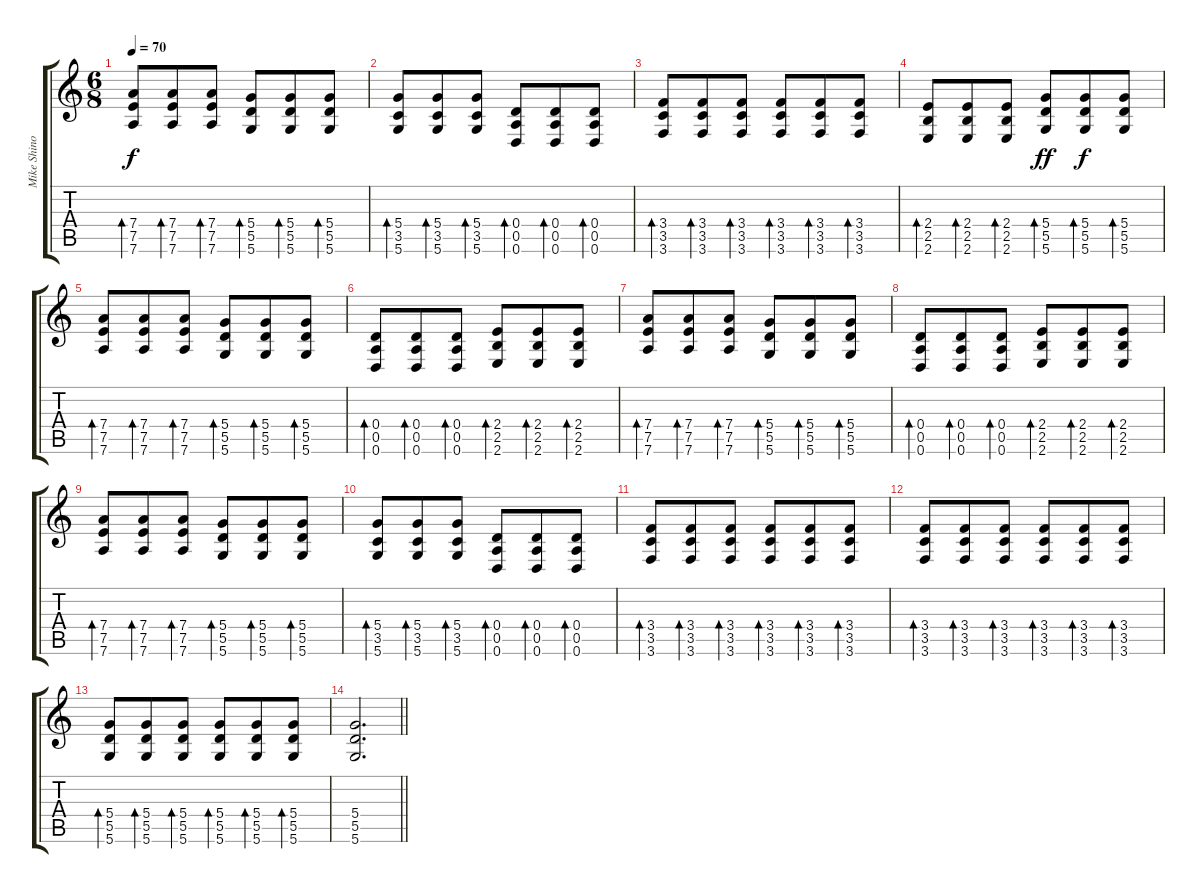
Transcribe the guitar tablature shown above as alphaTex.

\track ("Mike Shinoda [Gtr.1]" "Mike Shino") {instrument overdrivenguitar}
\staff {score tabs}
\tuning (E4 B3 G3 D3 A2 D2) {hide}
\ts (6 8)
\tempo 70
\clef g2
\ks c
(7.4 7.5 7.6).8{bd 60 dy f} (7.4 7.5 7.6).8{bd 60} (7.4 7.5 7.6).8{bd 60} (5.4 5.5 5.6).8{bd 60} (5.4 5.5 5.6).8{bd 60} (5.4 5.5 5.6).8{bd 60} |
(5.4 3.5 5.6).8{bd 60} (5.4 3.5 5.6).8{bd 60} (5.4 3.5 5.6).8{bd 60} (0.4 0.5 0.6).8{bd 60} (0.4 0.5 0.6).8{bd 60} (0.4 0.5 0.6).8{bd 60} |
(3.4 3.5 3.6).8{bd 60} (3.4 3.5 3.6).8{bd 60} (3.4 3.5 3.6).8{bd 60} (3.4 3.5 3.6).8{bd 60} (3.4 3.5 3.6).8{bd 60} (3.4 3.5 3.6).8{bd 60} |
(2.4 2.5 2.6).8{bd 60} (2.4 2.5 2.6).8{bd 60} (2.4 2.5 2.6).8{bd 60} (5.4 5.5 5.6).8{bd 60 dy ff} (5.4 5.5 5.6).8{bd 60 dy f} (5.4 5.5 5.6).8{bd 60} |
(7.4 7.5 7.6).8{bd 60} (7.4 7.5 7.6).8{bd 60} (7.4 7.5 7.6).8{bd 60} (5.4 5.5 5.6).8{bd 60} (5.4 5.5 5.6).8{bd 60} (5.4 5.5 5.6).8{bd 60} |
(0.4 0.5 0.6).8{bd 60} (0.4 0.5 0.6).8{bd 60} (0.4 0.5 0.6).8{bd 60} (2.4 2.5 2.6).8{bd 60} (2.4 2.5 2.6).8{bd 60} (2.4 2.5 2.6).8{bd 60} |
(7.4 7.5 7.6).8{bd 60} (7.4 7.5 7.6).8{bd 60} (7.4 7.5 7.6).8{bd 60} (5.4 5.5 5.6).8{bd 60} (5.4 5.5 5.6).8{bd 60} (5.4 5.5 5.6).8{bd 60} |
(0.4 0.5 0.6).8{bd 60} (0.4 0.5 0.6).8{bd 60} (0.4 0.5 0.6).8{bd 60} (2.4 2.5 2.6).8{bd 60} (2.4 2.5 2.6).8{bd 60} (2.4 2.5 2.6).8{bd 60} |
(7.4 7.5 7.6).8{bd 60} (7.4 7.5 7.6).8{bd 60} (7.4 7.5 7.6).8{bd 60} (5.4 5.5 5.6).8{bd 60} (5.4 5.5 5.6).8{bd 60} (5.4 5.5 5.6).8{bd 60} |
(5.4 3.5 5.6).8{bd 60} (5.4 3.5 5.6).8{bd 60} (5.4 3.5 5.6).8{bd 60} (0.4 0.5 0.6).8{bd 60} (0.4 0.5 0.6).8{bd 60} (0.4 0.5 0.6).8{bd 60} |
(3.4 3.5 3.6).8{bd 60} (3.4 3.5 3.6).8{bd 60} (3.4 3.5 3.6).8{bd 60} (3.4 3.5 3.6).8{bd 60} (3.4 3.5 3.6).8{bd 60} (3.4 3.5 3.6).8{bd 60} |
(3.4 3.5 3.6).8{bd 60} (3.4 3.5 3.6).8{bd 60} (3.4 3.5 3.6).8{bd 60} (3.4 3.5 3.6).8{bd 60} (3.4 3.5 3.6).8{bd 60} (3.4 3.5 3.6).8{bd 60} |
(5.4 5.5 5.6).8{bd 60} (5.4 5.5 5.6).8{bd 60} (5.4 5.5 5.6).8{bd 60} (5.4 5.5 5.6).8{bd 60} (5.4 5.5 5.6).8{bd 60} (5.4 5.5 5.6).8{bd 60} |
\barLineRight lightlight
(5.4 5.5 5.6).2{d}
